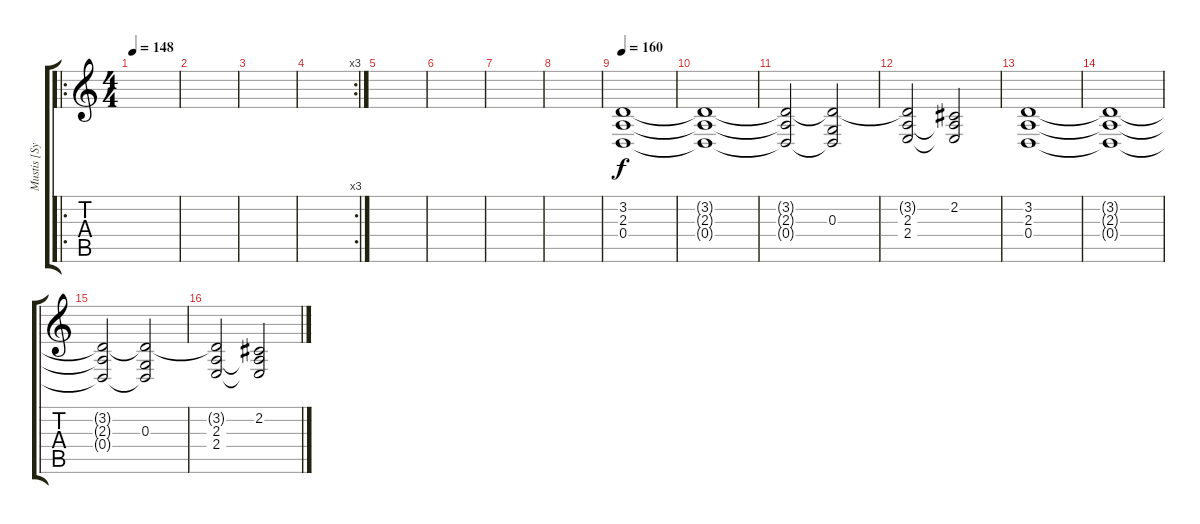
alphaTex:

\track ("Mustis [Synthesizers] " "Mustis [Sy") {instrument churchorgan}
\staff {score tabs}
\tuning (E4 B3 G3 D3 A2 E2) {hide}
\ro
\ts (4 4)
\tempo 148
\clef g2
\ks c
|
|
|
\rc 3
|
|
|
|
|
\tempo 160
(3.2 2.3 0.4).1 |
(3.2{t} 2.3{t} 0.4{t}).1 |
(3.2{t} 2.3{t} 0.4{t}).2 (3.2{t} 0.3 0.4{t}).2 |
(3.2{t} 2.3 2.4).2 (2.2 2.3{t} 2.4{t}).2 |
(3.2 2.3 0.4).1 |
(3.2{t} 2.3{t} 0.4{t}).1 |
(3.2{t} 2.3{t} 0.4{t}).2 (3.2{t} 0.3 0.4{t}).2 |
(3.2{t} 2.3 2.4).2 (2.2 2.3{t} 2.4{t}).2
